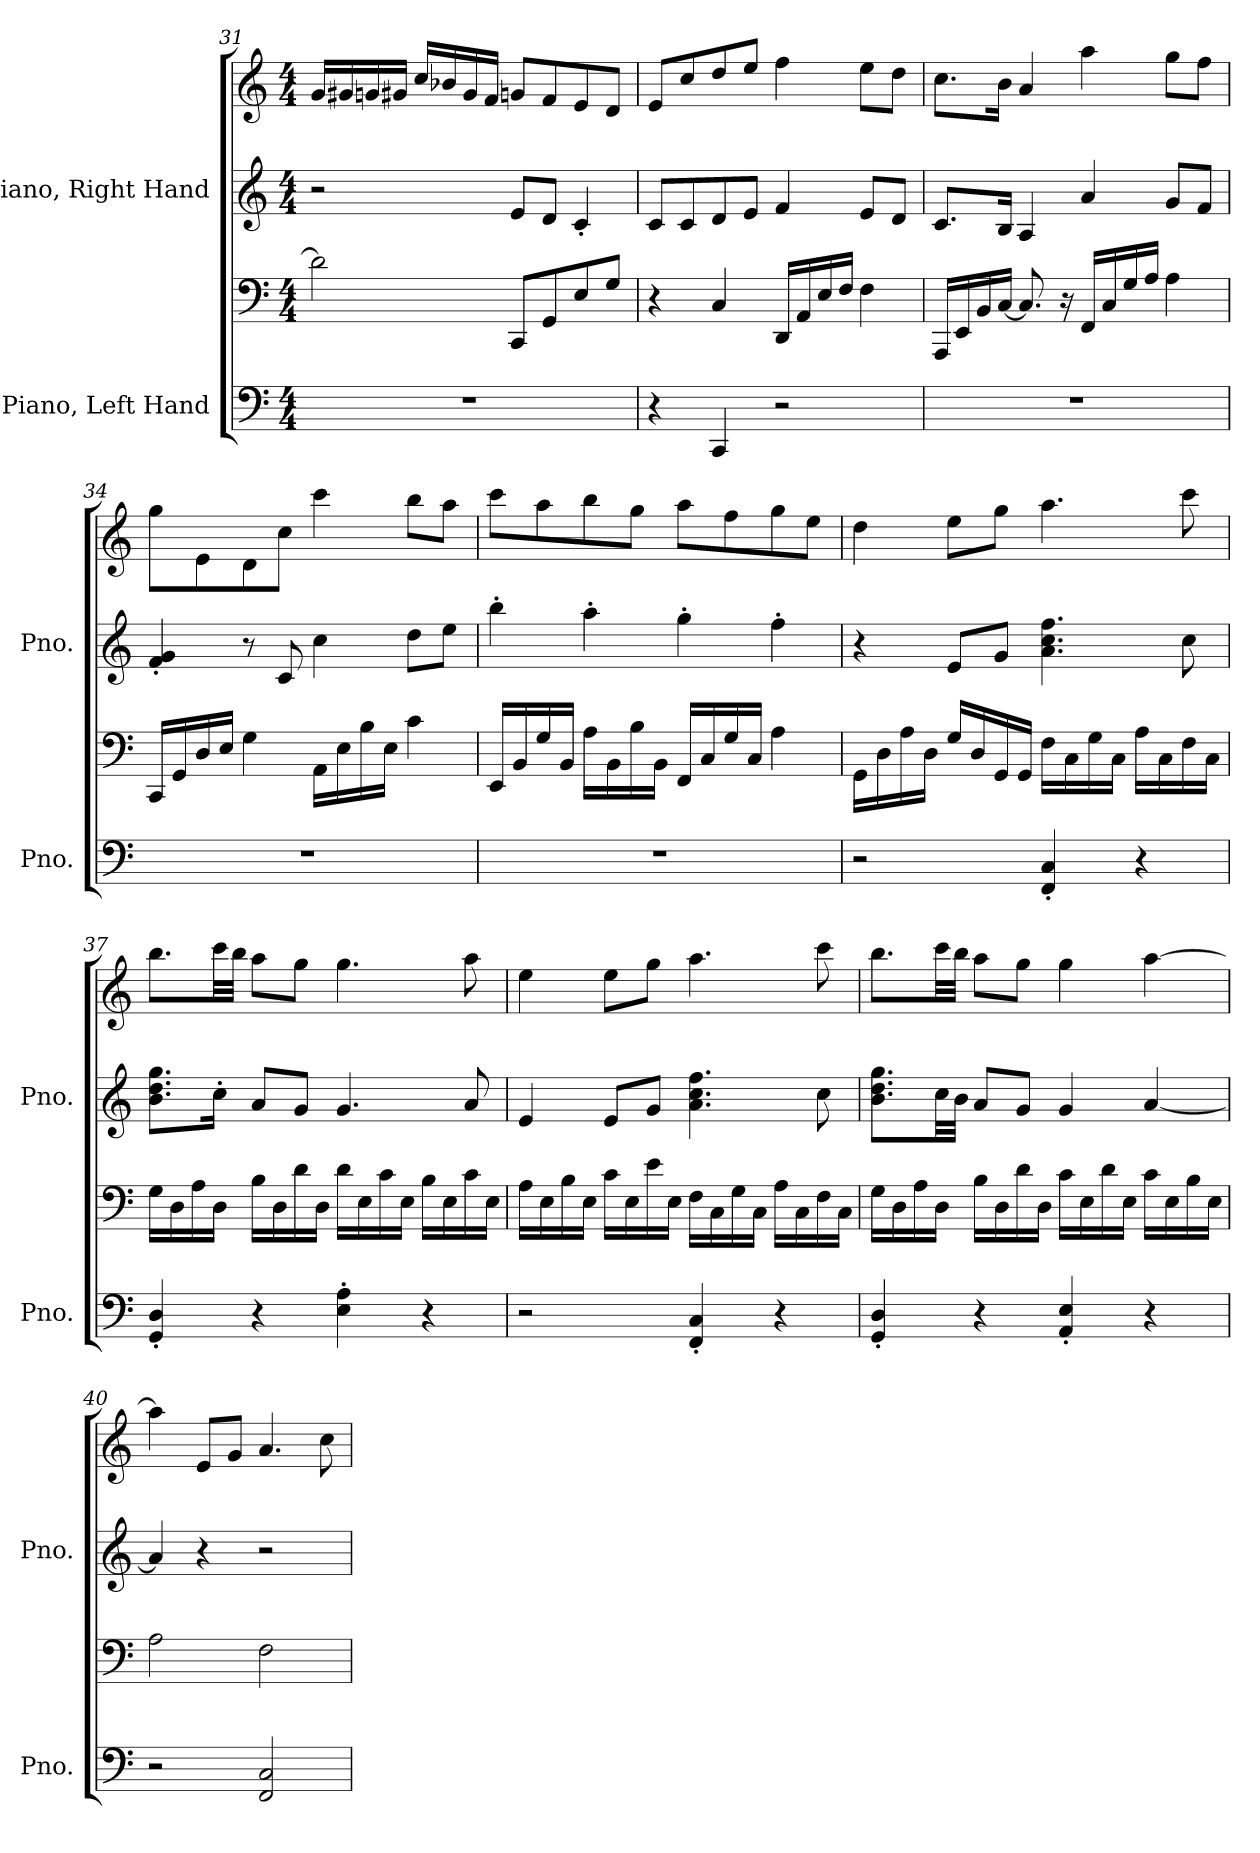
**kern	**kern	**kern	**kern
*part2	*part2	*part1	*part1
*staff4	*staff3	*staff2	*staff1
*I"Piano, Left Hand	*	*I"Piano, Right Hand	*
*I'Pno.	*	*I'Pno.	*
*clefF4	*clefF4	*clefG2	*clefG2
*k[]	*k[]	*k[]	*k[]
*M4/4	*M4/4	*M4/4	*M4/4
=31	=31	=31	=31
1r	2d\]	2r	16g/LL
.	.	.	16g#X/
.	.	.	16gn/
.	.	.	16g#X/JJ
.	.	.	16cc/LL
.	.	.	16b-X/
.	.	.	16g#/
.	.	.	16f/JJ
.	8CC/L	8e/L	8gn/L
.	8GG/	8d/J	8f/
.	8E/	4c'/	8e/
.	8G/J	.	8d/J
!!LO:PB:g=z
=32	=32	=32	=32
4r	4r	8c/L	8e/L
.	.	8c/	8cc/
4CC/	4C/	8d/	8dd/
.	.	8e/J	8ee/J
2r	16DD/LL	4f/	4ff\
.	16AA/	.	.
.	16E/	.	.
.	16F/JJ	.	.
.	4F\	8e/L	8ee\L
.	.	8d/J	8dd\J
=33	=33	=33	=33
1r	16AAA/LL	8.c/L	8.cc\L
.	16EE/	.	.
.	16BB/	.	.
.	[16C/JJ	16B/Jk	16b\Jk
.	8.C/]	4A/	4a/
.	16r	.	.
.	16FF/LL	4a/	4aa\
.	16C/	.	.
.	16G/	.	.
.	16A/JJ	.	.
.	4A\	8g/L	8gg\L
.	.	8f/J	8ff\J
=34	=34	=34	=34
1r	16CC/LL	4f/' 4g/'	8gg\L
.	16GG/	.	.
.	16D/	.	8e\
.	16E/JJ	.	.
.	4G\	8r	8d\
.	.	8c/	8cc\J
.	16AA\LL	4cc\	4ccc\
.	16E\	.	.
.	16B\	.	.
.	16E\JJ	.	.
.	4c\	8dd\L	8bb\L
.	.	8ee\J	8aa\J
!!LO:LB:g=z
=35	=35	=35	=35
1r	16EE/LL	4bb'\	8ccc\L
.	16BB/	.	.
.	16G/	.	8aa\
.	16BB/JJ	.	.
.	16A\LL	4aa'\	8bb\
.	16BB\	.	.
.	16B\	.	8gg\J
.	16BB\JJ	.	.
.	16FF/LL	4gg'\	8aa\L
.	16C/	.	.
.	16G/	.	8ff\
.	16C/JJ	.	.
.	4A\	4ff'\	8gg\
.	.	.	8ee\J
=36	=36	=36	=36
2r	16GG\LL	4r	4dd\
.	16D\	.	.
.	16A\	.	.
.	16D\JJ	.	.
.	16G/LL	8e/L	8ee\L
.	16D/	.	.
.	16GG/	8g/J	8gg\J
.	16GG/JJ	.	.
4FF/' 4C/'	16F\LL	4.a\ 4.cc\ 4.ff\	4.aa\
.	16C\	.	.
.	16G\	.	.
.	16C\JJ	.	.
4r	16A\LL	.	.
.	16C\	.	.
.	16F\	8cc\	8ccc\
.	16C\JJ	.	.
!!LO:LB:g=z
=37	=37	=37	=37
4GG/' 4D/'	16G\LL	8.b\ 8.dd\ 8.gg\L	8.bb\L
.	16D\	.	.
.	16A\	.	.
.	16D\JJ	16cc'\Jk	32ccc\LL
.	.	.	32bb\JJJ
4r	16B\LL	8a/L	8aa\L
.	16D\	.	.
.	16d\	8g/J	8gg\J
.	16D\JJ	.	.
4E\' 4A\'	16d\LL	4.g/	4.gg\
.	16E\	.	.
.	16c\	.	.
.	16E\JJ	.	.
4r	16B\LL	.	.
.	16E\	.	.
.	16c\	8a/	8aa\
.	16E\JJ	.	.
=38	=38	=38	=38
2r	16A\LL	4e/	4ee\
.	16E\	.	.
.	16B\	.	.
.	16E\JJ	.	.
.	16c\LL	8e/L	8ee\L
.	16E\	.	.
.	16e\	8g/J	8gg\J
.	16E\JJ	.	.
4FF/' 4C/'	16F\LL	4.a\ 4.cc\ 4.ff\	4.aa\
.	16C\	.	.
.	16G\	.	.
.	16C\JJ	.	.
4r	16A\LL	.	.
.	16C\	.	.
.	16F\	8cc\	8ccc\
.	16C\JJ	.	.
!!LO:PB:g=z
=39	=39	=39	=39
4GG/' 4D/'	16G\LL	8.b\ 8.dd\ 8.gg\L	8.bb\L
.	16D\	.	.
.	16A\	.	.
.	16D\JJ	32cc\LL	32ccc\LL
.	.	32b\JJJ	32bb\JJJ
4r	16B\LL	8a/L	8aa\L
.	16D\	.	.
.	16d\	8g/J	8gg\J
.	16D\JJ	.	.
4AA/' 4E/'	16c\LL	4g/	4gg\
.	16E\	.	.
.	16d\	.	.
.	16E\JJ	.	.
4r	16c\LL	[4a/	[4aa\
.	16E\	.	.
.	16B\	.	.
.	16E\JJ	.	.
=40	=40	=40	=40
2r	2A\	4a/]	4aa\]
.	.	4r	8e/L
.	.	.	8g/J
2FF/ 2C/	2F\	2r	4.a/
.	.	.	8cc\
=	=	=	=
*-	*-	*-	*-
